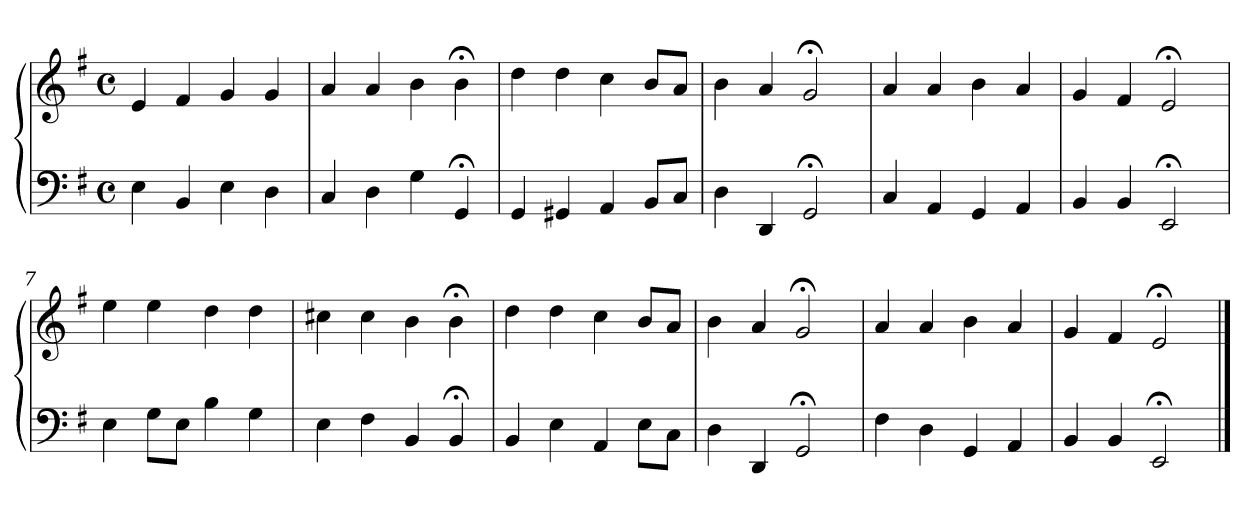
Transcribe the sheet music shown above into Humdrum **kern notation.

**kern	**kern
*part1	*part1
*staff2	*staff1
*clefF4	*clefG2
*k[f#]	*k[f#]
*M4/4	*M4/4
*met(c)	*met(c)
=1	=1
4E	4e
4BB	4f#
4E	4g
4D	4g
=2	=2
4C	4a
4D	4a
4G	4b
4GG;<	4b;<
=3	=3
4GG	4dd
4GG#X	4dd
4AA	4cc
8BBL	8bL
8CJ	8aJ
=4	=4
4D	4b
4DD	4a
2GG;<	2g;<
=5	=5
4C	4a
4AA	4a
4GG	4b
4AA	4a
=6	=6
4BB	4g
4BB	4f#
2EE;<	2e;<
=7	=7
4E	4ee
8GL	4ee
8EJ	.
4B	4dd
4G	4dd
!!LO:LB:g=z
=8	=8
4E	4cc#X
4F#	4cc#
4BB	4b
4BB;<	4b;<
=9	=9
4BB	4dd
4E	4dd
4AA	4cc
8EL	8bL
8CJ	8aJ
=10	=10
4D	4b
4DD	4a
2GG;<	2g;<
=11	=11
4F#	4a
4D	4a
4GG	4b
4AA	4a
=12	=12
4BB	4g
4BB	4f#
2EE;<	2e;<
==	==
*-	*-
